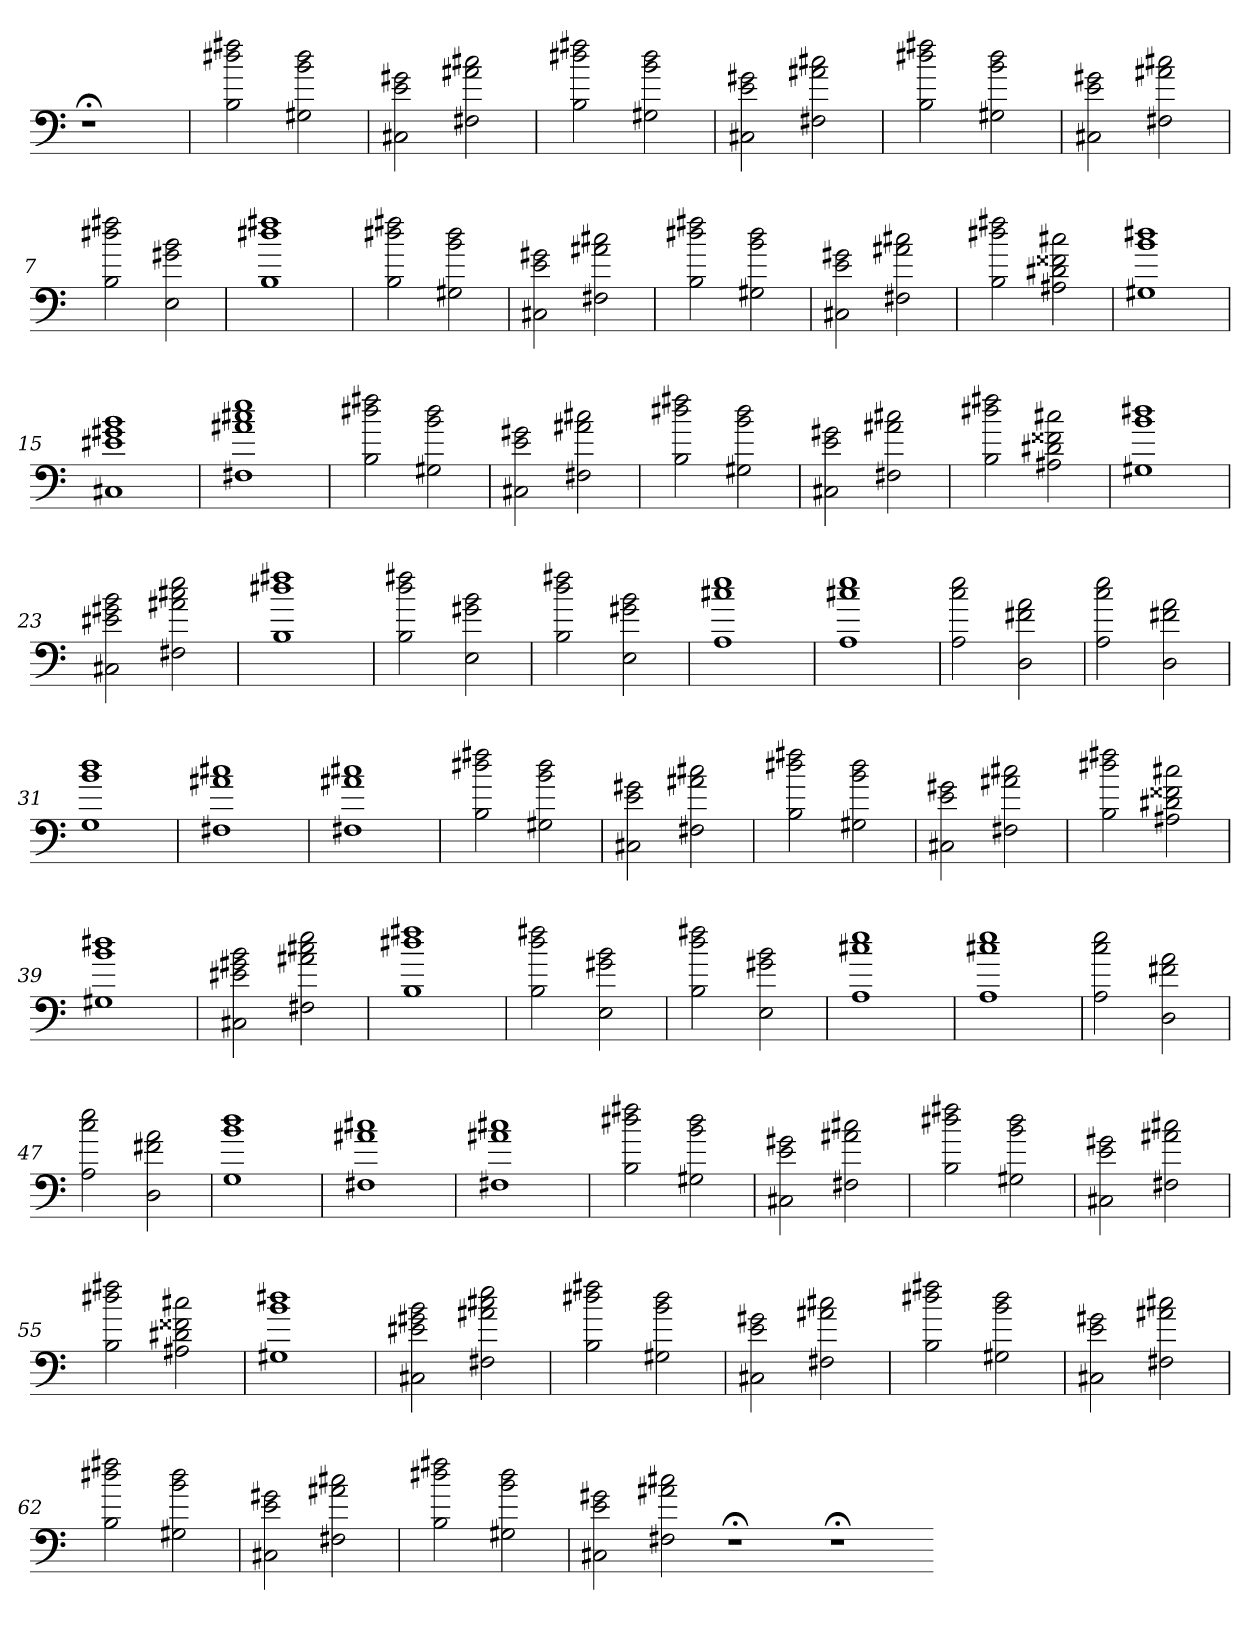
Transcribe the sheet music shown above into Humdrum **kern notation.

**kern
*part1
*staff1
=
1r;<
=1
2B 2dd#X 2ff#X
2G#X 2b 2dd#
=2
2C#X 2e 2g#X
2F#X 2a#X 2cc#X
=3
2B 2dd#X 2ff#X
2G#X 2b 2dd#
=4
2C#X 2e 2g#X
2F#X 2a#X 2cc#X
=5
2B 2dd#X 2ff#X
2G#X 2b 2dd#
=6
2C#X 2e 2g#X
2F#X 2a#X 2cc#X
=7
2B 2dd#X 2ff#X
2E 2g#X 2b
=8
1B 1dd#X 1ff#X
=9
2B 2dd#X 2ff#X
2G#X 2b 2dd#
=10
2C#X 2e 2g#X
2F#X 2a#X 2cc#X
=11
2B 2dd#X 2ff#X
2G#X 2b 2dd#
=12
2C#X 2e 2g#X
2F#X 2a#X 2cc#X
=13
2B 2dd#X 2ff#X
2A#X 2d#X 2f##X 2cc#X
=14
1G#X 1b 1dd#X
=15
1C#X 1e#X 1g#X 1b
=16
1F#X 1a#X 1cc#X 1ee
=17
2B 2dd#X 2ff#X
2G#X 2b 2dd#
=18
2C#X 2e 2g#X
2F#X 2a#X 2cc#X
=19
2B 2dd#X 2ff#X
2G#X 2b 2dd#
=20
2C#X 2e 2g#X
2F#X 2a#X 2cc#X
=21
2B 2dd#X 2ff#X
2A#X 2d#X 2f##X 2cc#X
=22
1G#X 1b 1dd#X
=23
2C#X 2e#X 2g#X 2b
2F#X 2a#X 2cc#X 2ee
=24
1B 1dd#X 1ff#X
=25
2B 2dd 2ff#X
2E 2g#X 2b
=26
2B 2dd 2ff#X
2E 2g#X 2b
=27
1A 1cc#X 1ee
=28
1A 1cc#X 1ee
=29
2A 2cc 2ee
2D 2f#X 2a
=30
2A 2cc 2ee
2D 2f#X 2a
=31
1G 1b 1dd
=32
1F#X 1a#X 1cc#X
=33
1F#X 1a#X 1cc#X
=34
2B 2dd#X 2ff#X
2G#X 2b 2dd#
=35
2C#X 2e 2g#X
2F#X 2a#X 2cc#X
=36
2B 2dd#X 2ff#X
2G#X 2b 2dd#
=37
2C#X 2e 2g#X
2F#X 2a#X 2cc#X
=38
2B 2dd#X 2ff#X
2A#X 2d#X 2f##X 2cc#X
=39
1G#X 1b 1dd#X
=40
2C#X 2e#X 2g#X 2b
2F#X 2a#X 2cc#X 2ee
=41
1B 1dd#X 1ff#X
=42
2B 2dd 2ff#X
2E 2g#X 2b
=43
2B 2dd 2ff#X
2E 2g#X 2b
=44
1A 1cc#X 1ee
=45
1A 1cc#X 1ee
=46
2A 2cc 2ee
2D 2f#X 2a
=47
2A 2cc 2ee
2D 2f#X 2a
=48
1G 1b 1dd
=49
1F#X 1a#X 1cc#X
=50
1F#X 1a#X 1cc#X
=51
2B 2dd#X 2ff#X
2G#X 2b 2dd#
=52
2C#X 2e 2g#X
2F#X 2a#X 2cc#X
=53
2B 2dd#X 2ff#X
2G#X 2b 2dd#
=54
2C#X 2e 2g#X
2F#X 2a#X 2cc#X
=55
2B 2dd#X 2ff#X
2A#X 2d#X 2f##X 2cc#X
=56
1G#X 1b 1dd#X
=57
2C#X 2e#X 2g#X 2b
2F#X 2a#X 2cc#X 2ee
=58
2B 2dd#X 2ff#X
2G#X 2b 2dd#
=59
2C#X 2e 2g#X
2F#X 2a#X 2cc#X
=60
2B 2dd#X 2ff#X
2G#X 2b 2dd#
=61
2C#X 2e 2g#X
2F#X 2a#X 2cc#X
=62
2B 2dd#X 2ff#X
2G#X 2b 2dd#
=63
2C#X 2e 2g#X
2F#X 2a#X 2cc#X
=64
2B 2dd#X 2ff#X
2G#X 2b 2dd#
=65
2C#X 2e 2g#X
2F#X 2a#X 2cc#X
1r;<
1r;<
=-
*-
